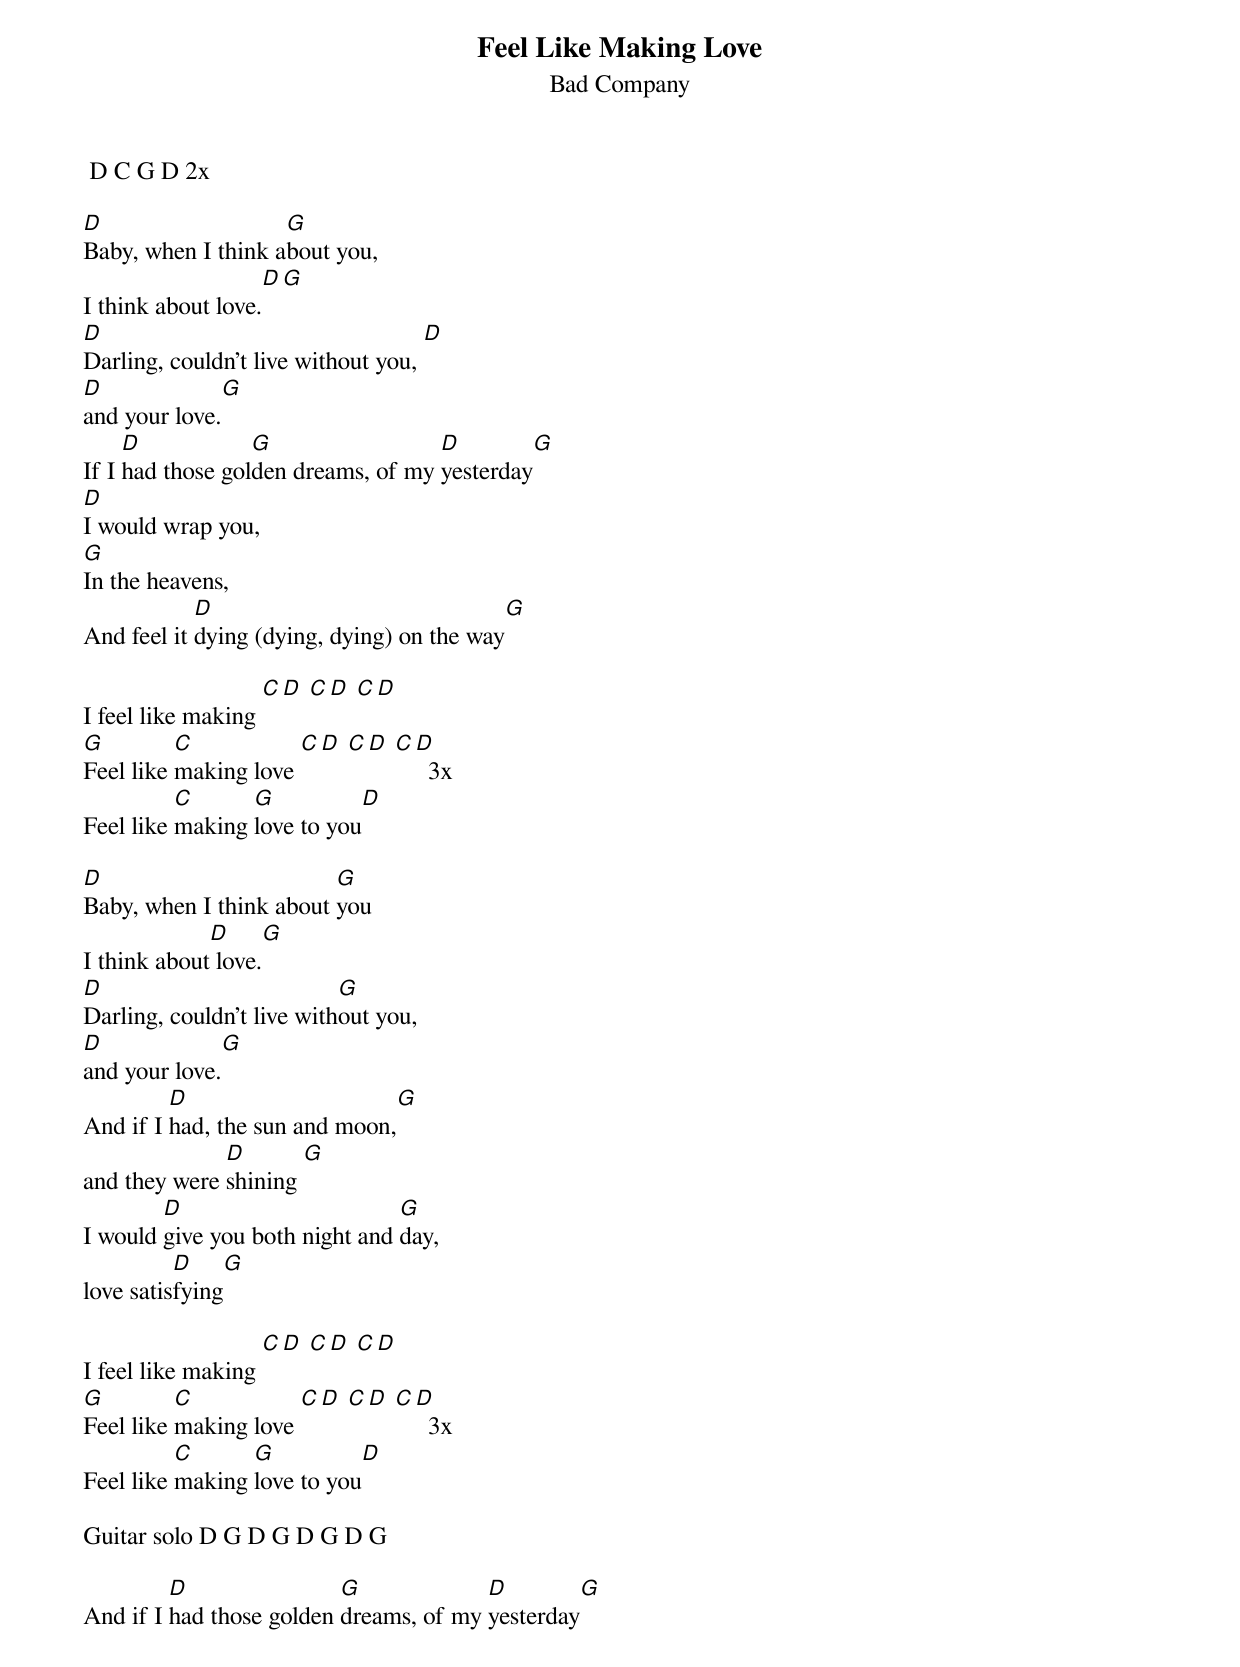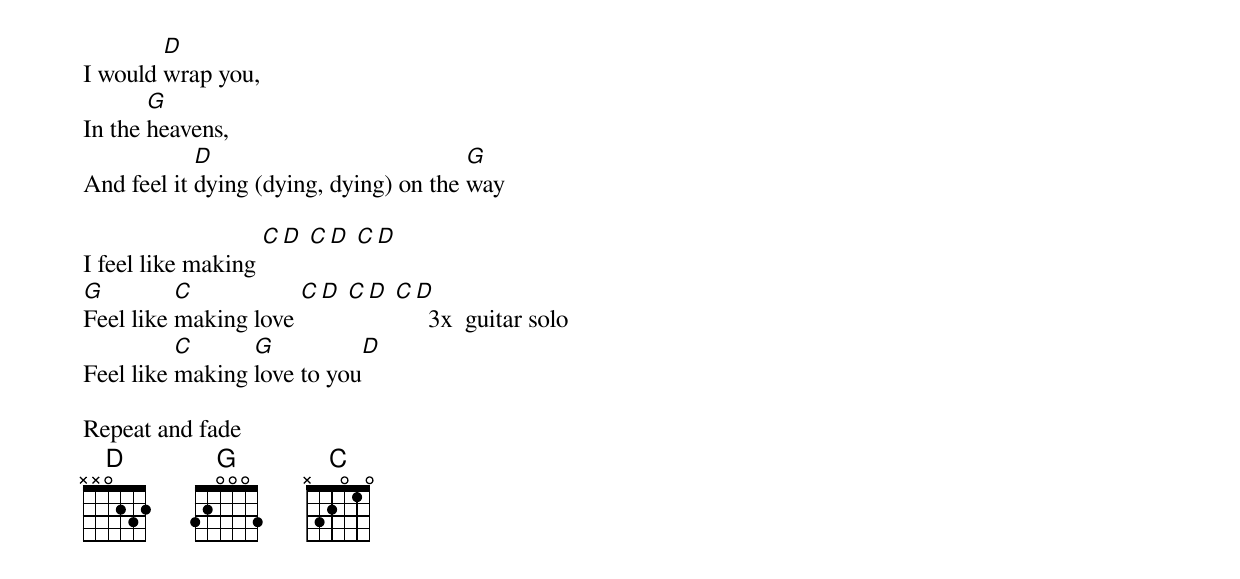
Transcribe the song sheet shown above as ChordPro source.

{title:Feel Like Making Love}
{subtitle:Bad Company}

 D C G D 2x

[D]Baby, when I think a[G]bout you,
I think about love.[D][G]
[D]Darling, couldn't live without you, [D]
[D]and your love.[G]
If I [D]had those gol[G]den dreams, of my [D]yesterday[G]
[D]I would wrap you,
[G]In the heavens,
And feel it [D]dying (dying, dying) on the way[G]

I feel like making [C][D] [C][D] [C][D]
[G]Feel like [C]making love [C][D] [C][D] [C][D]  3x
Feel like [C]making [G]love to you[D]

[D]Baby, when I think about [G]you
I think about[D] love.[G]
[D]Darling, couldn't live with[G]out you,
[D]and your love.[G]
And if I [D]had, the sun and moon,[G]
and they were [D]shining [G]
I would [D]give you both night and [G]day,
love satis[D]fying[G]

I feel like making [C][D] [C][D] [C][D]
[G]Feel like [C]making love [C][D] [C][D] [C][D]  3x
Feel like [C]making [G]love to you[D]

Guitar solo D G D G D G D G

And if I [D]had those golden [G]dreams, of my [D]yesterday[G]
I would [D]wrap you,
In the [G]heavens,
And feel it [D]dying (dying, dying) on the [G]way

I feel like making [C][D] [C][D] [C][D]
[G]Feel like [C]making love [C][D] [C][D] [C][D]  3x  guitar solo
Feel like [C]making [G]love to you[D]

Repeat and fade
